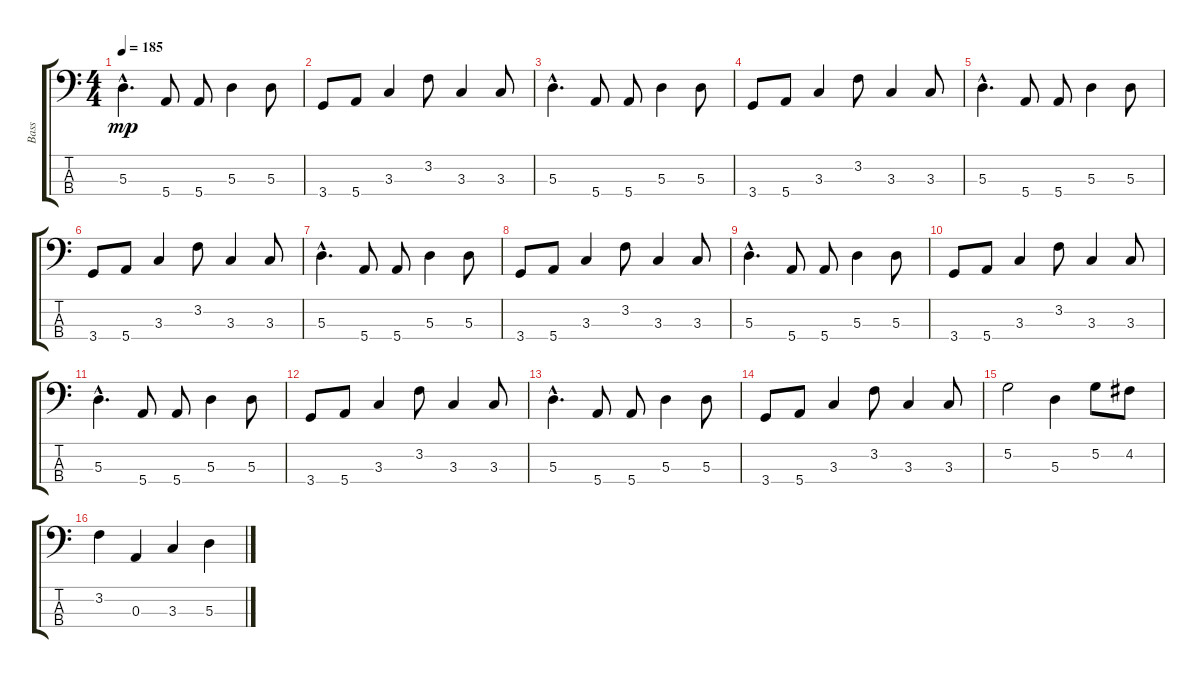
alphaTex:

\track ("Bass" "Bass") {instrument electricbassfinger}
\staff {score tabs}
\tuning (G2 D2 A1 E1) {hide}
\ts (4 4)
\tempo 185
\clef f4
\ks c
5.3{hac}.4{d dy mp} 5.4.8 5.4.8 5.3.4 5.3.8 |
3.4.8 5.4.8 3.3.4 3.2.8 3.3.4 3.3.8 |
5.3{hac}.4{d} 5.4.8 5.4.8 5.3.4 5.3.8 |
3.4.8 5.4.8 3.3.4 3.2.8 3.3.4 3.3.8 |
5.3{hac}.4{d} 5.4.8 5.4.8 5.3.4 5.3.8 |
3.4.8 5.4.8 3.3.4 3.2.8 3.3.4 3.3.8 |
5.3{hac}.4{d} 5.4.8 5.4.8 5.3.4 5.3.8 |
3.4.8 5.4.8 3.3.4 3.2.8 3.3.4 3.3.8 |
5.3{hac}.4{d} 5.4.8 5.4.8 5.3.4 5.3.8 |
3.4.8 5.4.8 3.3.4 3.2.8 3.3.4 3.3.8 |
5.3{hac}.4{d} 5.4.8 5.4.8 5.3.4 5.3.8 |
3.4.8 5.4.8 3.3.4 3.2.8 3.3.4 3.3.8 |
5.3{hac}.4{d} 5.4.8 5.4.8 5.3.4 5.3.8 |
3.4.8 5.4.8 3.3.4 3.2.8 3.3.4 3.3.8 |
5.2.2 5.3.4 5.2.8 4.2.8 |
3.2.4 0.3.4 3.3.4 5.3.4
